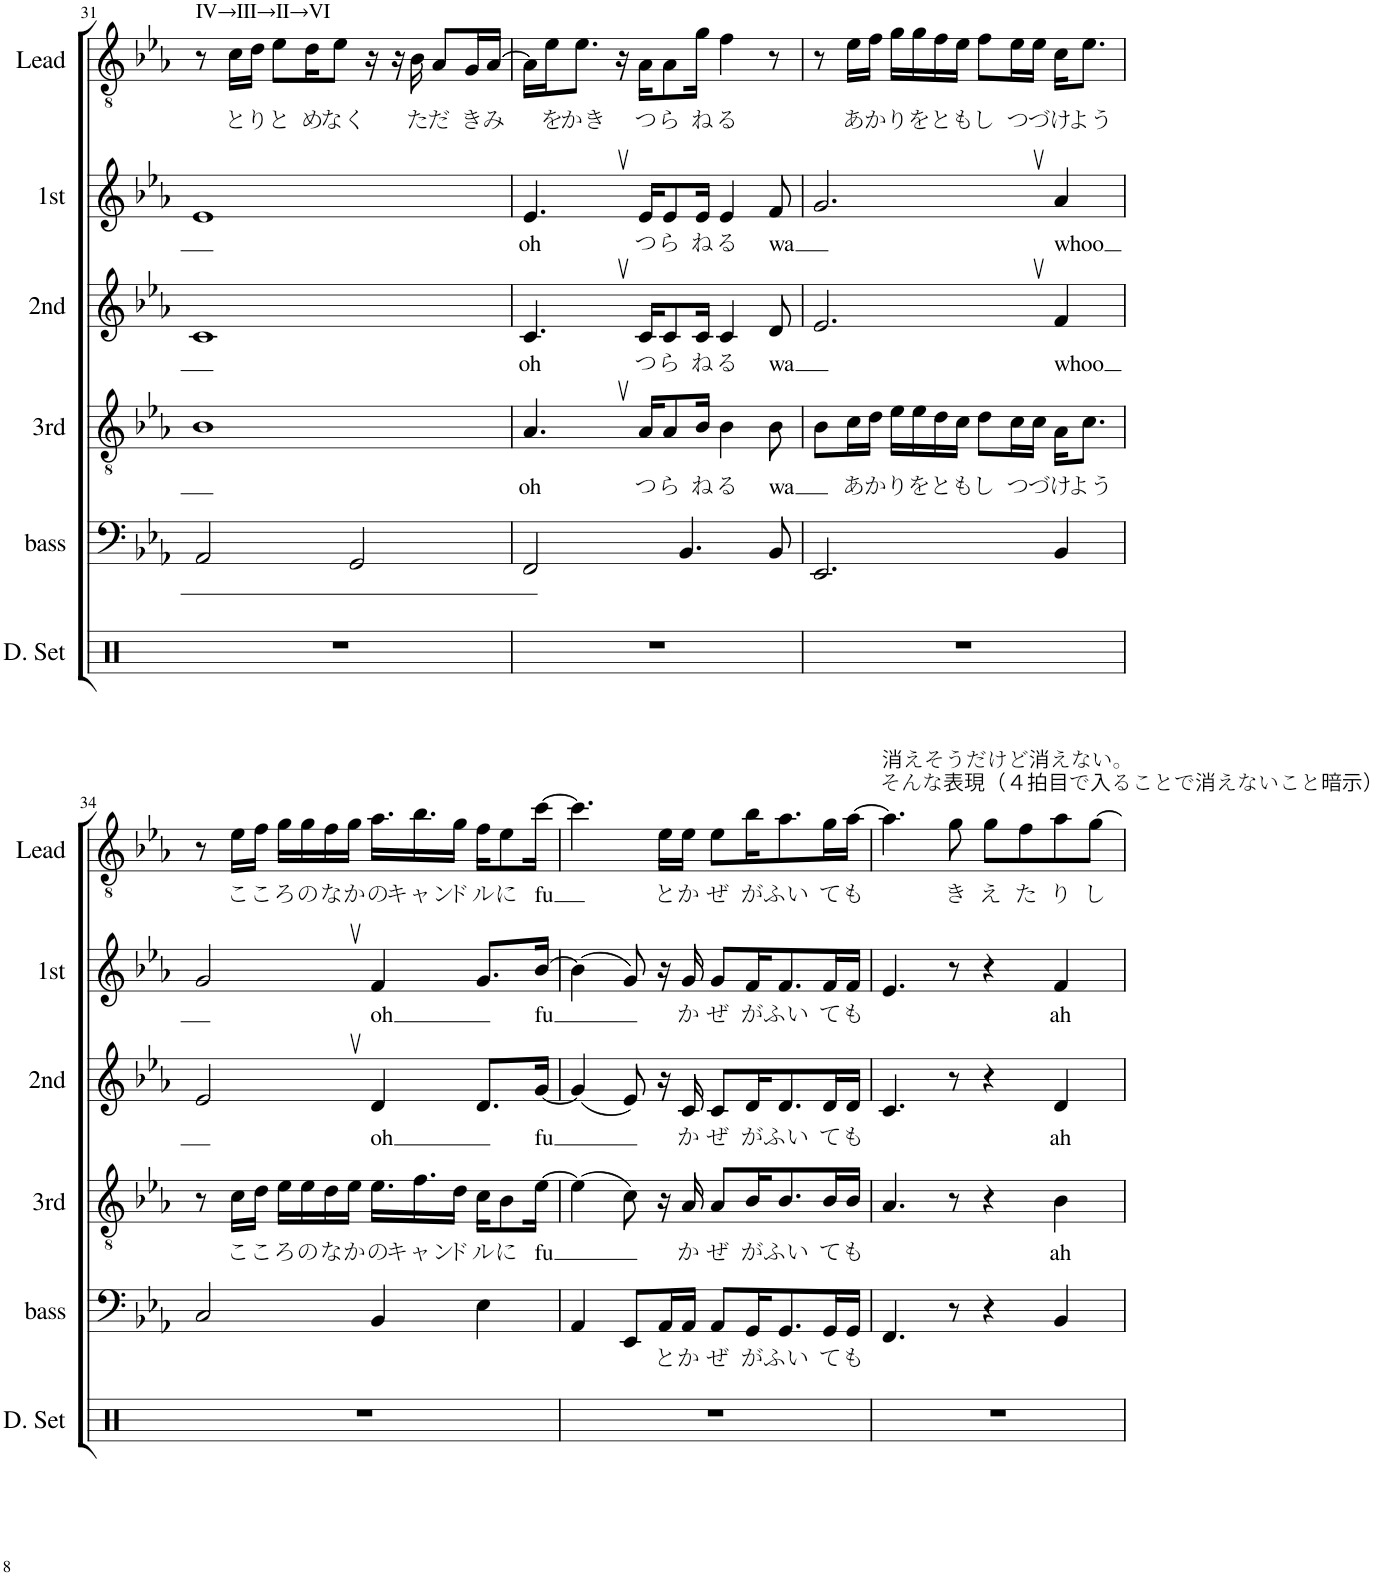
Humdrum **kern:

**kern	**kern	**text	**kern	**text	**kern	**text	**kern	**text	**kern	**text
*part6	*part5	*part5	*part4	*part4	*part3	*part3	*part2	*part2	*part1	*part1
*staff6	*staff5	*staff5	*staff4	*staff4	*staff3	*staff3	*staff2	*staff2	*staff1	*staff1
*I"ドラムセット	*I"bass	*	*I"3rd	*	*I"2nd	*	*I"1st	*	*I"Lead	*
*	*I'bass	*	*I'3rd	*	*I'2nd	*	*I'1st	*	*I'Lead	*
!!LO:PB:g=z
*clefX	*clefF4	*	*clefGv2	*	*clefG2	*	*clefG2	*	*clefGv2	*
*k[]	*k[b-e-a-]	*	*k[b-e-a-]	*	*k[b-e-a-]	*	*k[b-e-a-]	*	*k[b-e-a-]	*
*M4/4	*M4/4	*	*M4/4	*	*M4/4	*	*M4/4	*	*M4/4	*
=31	=31	=31	=31	=31	=31	=31	=31	=31	=31	=31
!	!	!	!	!	!	!	!	!	!LO:TX:a:t=Ⅳ→Ⅲ→Ⅱ→Ⅵ	!
1r	2AA-/	.	1B-	.	1c	.	1e-	.	8r	.
!	!	!	!	!	!	!	!	!	!	!LO:LY:b
.	.	.	.	.	.	.	.	.	16c\LL	と
!	!	!	!	!	!	!	!	!	!	!LO:LY:b
.	.	.	.	.	.	.	.	.	16d\JJ	り
!	!	!	!	!	!	!	!	!	!	!LO:LY:b
.	.	.	.	.	.	.	.	.	8e-\L	と
!	!	!	!	!	!	!	!	!	!	!LO:LY:b
.	.	.	.	.	.	.	.	.	16d\K	め
!	!	!	!	!	!	!	!	!	!	!LO:LY:b
.	.	.	.	.	.	.	.	.	8e-\J	なく
.	2GG/	.	.	.	.	.	.	.	.	.
.	.	.	.	.	.	.	.	.	16r	.
.	.	.	.	.	.	.	.	.	16r	.
!	!	!	!	!	!	!	!	!	!	!LO:LY:b
.	.	.	.	.	.	.	.	.	16B-\	た
!	!	!	!	!	!	!	!	!	!	!LO:LY:b
.	.	.	.	.	.	.	.	.	8A-/L	だ
!	!	!	!	!	!	!	!	!	!	!LO:LY:b
.	.	.	.	.	.	.	.	.	16G/L	き
!	!	!	!	!	!	!	!	!	!	!LO:LY:b
.	.	.	.	.	.	.	.	.	[16A-/JJ	み
=32	=32	=32	=32	=32	=32	=32	=32	=32	=32	=32
!	!	!	!	!LO:LY:b	!	!LO:LY:b	!	!LO:LY:b	!	!
1r	2FF/	.	4.A-,/	oh	4.c,/	oh	4.e-,/	oh	16A-\LL]	.
!	!	!	!	!	!	!	!	!	!	!LO:LY:b
.	.	.	.	.	.	.	.	.	16e-\J	を
!	!	!	!	!	!	!	!	!	!	!LO:LY:b
.	.	.	.	.	.	.	.	.	8.e-\J	かき
.	.	.	.	.	.	.	.	.	16r	.
!	!	!	!	!LO:LY:b	!	!LO:LY:b	!	!LO:LY:b	!	!LO:LY:b
.	.	.	16A-/KL	つ	16c/KL	つ	16e-/KL	つ	16A-\KL	つ
!	!	!	!	!LO:LY:b	!	!LO:LY:b	!	!LO:LY:b	!	!LO:LY:b
.	.	.	8A-/	ら	8c/	ら	8e-/	ら	8A-\	ら
.	4.BB-/	.	.	.	.	.	.	.	.	.
!	!	!	!	!LO:LY:b	!	!LO:LY:b	!	!LO:LY:b	!	!LO:LY:b
.	.	.	16B-/Jk	ね	16c/Jk	ね	16e-/Jk	ね	16g\Jk	ね
!	!	!	!	!LO:LY:b	!	!LO:LY:b	!	!LO:LY:b	!	!LO:LY:b
.	.	.	4B-\	る	4c/	る	4e-/	る	4f\	る
!	!	!	!	!LO:LY:b	!	!LO:LY:b	!	!LO:LY:b	!	!
.	8BB-/	.	8B-\	wa	8d/	wa	8f/	wa	8r	.
=33	=33	=33	=33	=33	=33	=33	=33	=33	=33	=33
1r	2.EE-/	.	8B-\L	.	2.e-,/	.	2.g,/	.	8r	.
!	!	!	!	!LO:LY:b	!	!	!	!	!	!LO:LY:b
.	.	.	16c\L	あ	.	.	.	.	16e-\LL	あ
!	!	!	!	!LO:LY:b	!	!	!	!	!	!LO:LY:b
.	.	.	16d\JJ	か	.	.	.	.	16f\JJ	か
!	!	!	!	!LO:LY:b	!	!	!	!	!	!LO:LY:b
.	.	.	16e-\LL	り	.	.	.	.	16g\LL	り
!	!	!	!	!LO:LY:b	!	!	!	!	!	!LO:LY:b
.	.	.	16e-\	を	.	.	.	.	16g\	を
!	!	!	!	!LO:LY:b	!	!	!	!	!	!LO:LY:b
.	.	.	16d\	と	.	.	.	.	16f\	と
!	!	!	!	!LO:LY:b	!	!	!	!	!	!LO:LY:b
.	.	.	16c\JJ	も	.	.	.	.	16e-\JJ	も
!	!	!	!	!LO:LY:b	!	!	!	!	!	!LO:LY:b
.	.	.	8d\L	し	.	.	.	.	8f\L	し
!	!	!	!	!LO:LY:b	!	!	!	!	!	!LO:LY:b
.	.	.	16c\L	つ	.	.	.	.	16e-\L	つ
!	!	!	!	!LO:LY:b	!	!	!	!	!	!LO:LY:b
.	.	.	16c\JJ	づ	.	.	.	.	16e-\JJ	づ
!	!	!	!	!LO:LY:b	!	!LO:LY:b	!	!LO:LY:b	!	!LO:LY:b
.	4BB-/	.	16A-\KL	け	4f/	whoo	4a-/	whoo	16c\KL	け
!	!	!	!	!LO:LY:b	!	!	!	!	!	!LO:LY:b
.	.	.	8.c\J	よう	.	.	.	.	8.e-\J	よう
!!LO:LB:g=z
=34	=34	=34	=34	=34	=34	=34	=34	=34	=34	=34
1r	2C/	.	8r	.	2e-,/	.	2g,/	.	8r	.
!	!	!	!	!LO:LY:b	!	!	!	!	!	!LO:LY:b
.	.	.	16c\LL	こ	.	.	.	.	16e-\LL	こ
!	!	!	!	!LO:LY:b	!	!	!	!	!	!LO:LY:b
.	.	.	16d\JJ	こ	.	.	.	.	16f\JJ	こ
!	!	!	!	!LO:LY:b	!	!	!	!	!	!LO:LY:b
.	.	.	16e-\LL	ろ	.	.	.	.	16g\LL	ろ
!	!	!	!	!LO:LY:b	!	!	!	!	!	!LO:LY:b
.	.	.	16e-\	の	.	.	.	.	16g\	の
!	!	!	!	!LO:LY:b	!	!	!	!	!	!LO:LY:b
.	.	.	16d\	な	.	.	.	.	16f\	な
!	!	!	!	!LO:LY:b	!	!	!	!	!	!LO:LY:b
.	.	.	16e-\JJ	か	.	.	.	.	16g\JJ	か
!	!	!	!	!LO:LY:b	!	!LO:LY:b	!	!LO:LY:b	!	!LO:LY:b
.	4BB-/	.	16.e-\LL	の	4d/	oh	4f/	oh	16.a-\LL	の
!	!	!	!	!LO:LY:b	!	!	!	!	!	!LO:LY:b
.	.	.	16.f\	キャン	.	.	.	.	16.b-\	キャン
!	!	!	!	!LO:LY:b	!	!	!	!	!	!LO:LY:b
.	.	.	16d\JJ	ド	.	.	.	.	16g\JJ	ド
!	!	!	!	!LO:LY:b	!	!	!	!	!	!LO:LY:b
.	4E-\	.	16c\KL	ル	8.d/L	.	8.g/L	.	16f\KL	ル
!	!	!	!	!LO:LY:b	!	!	!	!	!	!LO:LY:b
.	.	.	8B-\	に	.	.	.	.	8e-\	に
!	!	!	!	!LO:LY:b	!	!LO:LY:b	!	!LO:LY:b	!	!LO:LY:b
.	.	.	[16e-\Jk	fu	[16g/Jk	fu	[16b-/Jk	fu	[16cc\Jk	fu
=35	=35	=35	=35	=35	=35	=35	=35	=35	=35	=35
1r	4AA-/	.	(4e-\]	.	(4g/]	.	(4b-\]	.	4.cc\]	.
.	8EE-/L	.	8c\)	.	8e-/)	.	8g/)	.	.	.
!	!	!LO:LY:b	!	!	!	!	!	!	!	!LO:LY:b
.	16AA-/L	と	16r	.	16r	.	16r	.	16e-\LL	と
!	!	!LO:LY:b	!	!LO:LY:b	!	!LO:LY:b	!	!LO:LY:b	!	!LO:LY:b
.	16AA-/JJ	か	16A-/	か	16c/	か	16g/	か	16e-\JJ	か
!	!	!LO:LY:b	!	!LO:LY:b	!	!LO:LY:b	!	!LO:LY:b	!	!LO:LY:b
.	8AA-/L	ぜ	8A-/L	ぜ	8c/L	ぜ	8g/L	ぜ	8e-\L	ぜ
!	!	!LO:LY:b	!	!LO:LY:b	!	!LO:LY:b	!	!LO:LY:b	!	!LO:LY:b
.	16GG/K	が	16B-/K	が	16d/K	が	16f/K	が	16b-\K	が
!	!	!LO:LY:b	!	!LO:LY:b	!	!LO:LY:b	!	!LO:LY:b	!	!LO:LY:b
.	8.GG/	ふい	8.B-/	ふい	8.d/	ふい	8.f/	ふい	8.a-\	ふい
!	!	!LO:LY:b	!	!LO:LY:b	!	!LO:LY:b	!	!LO:LY:b	!	!LO:LY:b
.	16GG/L	て	16B-/L	て	16d/L	て	16f/L	て	16g\L	て
!	!	!LO:LY:b	!	!LO:LY:b	!	!LO:LY:b	!	!LO:LY:b	!	!LO:LY:b
.	16GG/JJ	も	16B-/JJ	も	16d/JJ	も	16f/JJ	も	[16a-\JJ	も
=36	=36	=36	=36	=36	=36	=36	=36	=36	=36	=36
!	!	!	!	!	!	!	!	!	!LO:TX:a:t=消えそうだけど消えない。	!
!	!	!	!	!	!	!	!	!	!LO:TX:a:t=そんな表現（４拍目で入ることで消えないこと暗示）	!
1r	4.FF/	.	4.A-/	.	4.c/	.	4.e-/	.	4.a-\]	.
!	!	!	!	!	!	!	!	!	!	!LO:LY:b
.	8r	.	8r	.	8r	.	8r	.	8g\	き
!	!	!	!	!	!	!	!	!	!	!LO:LY:b
.	4r	.	4r	.	4r	.	4r	.	8g\L	え
!	!	!	!	!	!	!	!	!	!	!LO:LY:b
.	.	.	.	.	.	.	.	.	8f\	た
!	!	!	!	!LO:LY:b	!	!LO:LY:b	!	!LO:LY:b	!	!LO:LY:b
.	4BB-/	.	4B-\	ah	4d/	ah	4f/	ah	8a-\	り
!	!	!	!	!	!	!	!	!	!	!LO:LY:b
.	.	.	.	.	.	.	.	.	[8g\J	し
=	=	=	=	=	=	=	=	=	=	=
*-	*-	*-	*-	*-	*-	*-	*-	*-	*-	*-
